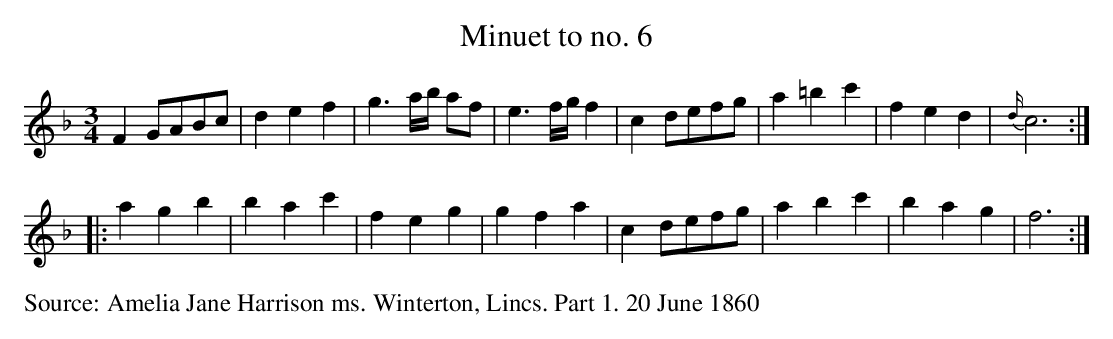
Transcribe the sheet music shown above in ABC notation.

X:1
T:Minuet to no. 6
M:3/4
L:1/8
K:F
F2GABc|d2e2f2|g3a/b/ af|e3f/g/f2|c2defg|a2=b2c'2|f2e2d2|{d/}c6::
a2g2b2|b2a2c'2|f2e2g2|g2f2a2|c2defg|a2b2c'2|b2a2g2|f6:|
